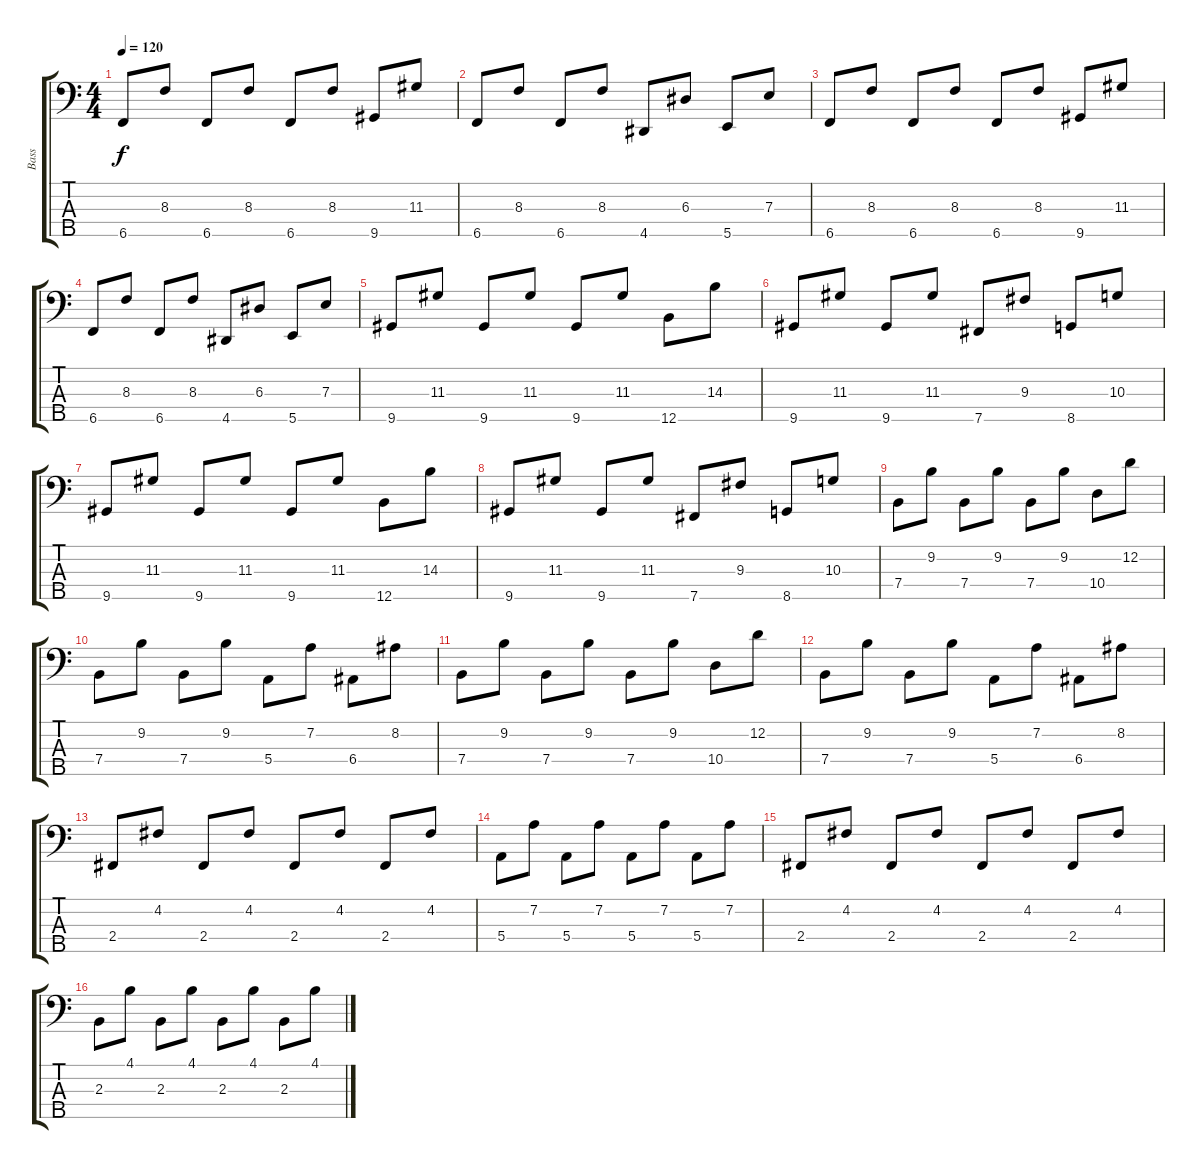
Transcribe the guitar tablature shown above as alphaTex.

\track ("Bass" "Bass") {instrument electricbassfinger}
\staff {score tabs}
\tuning (G2 D2 A1 E1 B0) {hide}
\ts (4 4)
\tempo 120
\clef f4
\ks c
6.5.8{dy f} 8.3.8 6.5.8 8.3.8 6.5.8 8.3.8 9.5.8 11.3.8 |
6.5.8 8.3.8 6.5.8 8.3.8 4.5.8 6.3.8 5.5.8 7.3.8 |
6.5.8 8.3.8 6.5.8 8.3.8 6.5.8 8.3.8 9.5.8 11.3.8 |
6.5.8 8.3.8 6.5.8 8.3.8 4.5.8 6.3.8 5.5.8 7.3.8 |
9.5.8 11.3.8 9.5.8 11.3.8 9.5.8 11.3.8 12.5.8 14.3.8 |
9.5.8 11.3.8 9.5.8 11.3.8 7.5.8 9.3.8 8.5.8 10.3.8 |
9.5.8 11.3.8 9.5.8 11.3.8 9.5.8 11.3.8 12.5.8 14.3.8 |
9.5.8 11.3.8 9.5.8 11.3.8 7.5.8 9.3.8 8.5.8 10.3.8 |
7.4.8 9.2.8 7.4.8 9.2.8 7.4.8 9.2.8 10.4.8 12.2.8 |
7.4.8 9.2.8 7.4.8 9.2.8 5.4.8 7.2.8 6.4.8 8.2.8 |
7.4.8 9.2.8 7.4.8 9.2.8 7.4.8 9.2.8 10.4.8 12.2.8 |
7.4.8 9.2.8 7.4.8 9.2.8 5.4.8 7.2.8 6.4.8 8.2.8 |
2.4.8 4.2.8 2.4.8 4.2.8 2.4.8 4.2.8 2.4.8 4.2.8 |
5.4.8 7.2.8 5.4.8 7.2.8 5.4.8 7.2.8 5.4.8 7.2.8 |
2.4.8 4.2.8 2.4.8 4.2.8 2.4.8 4.2.8 2.4.8 4.2.8 |
2.3.8 4.1.8 2.3.8 4.1.8 2.3.8 4.1.8 2.3.8 4.1.8
